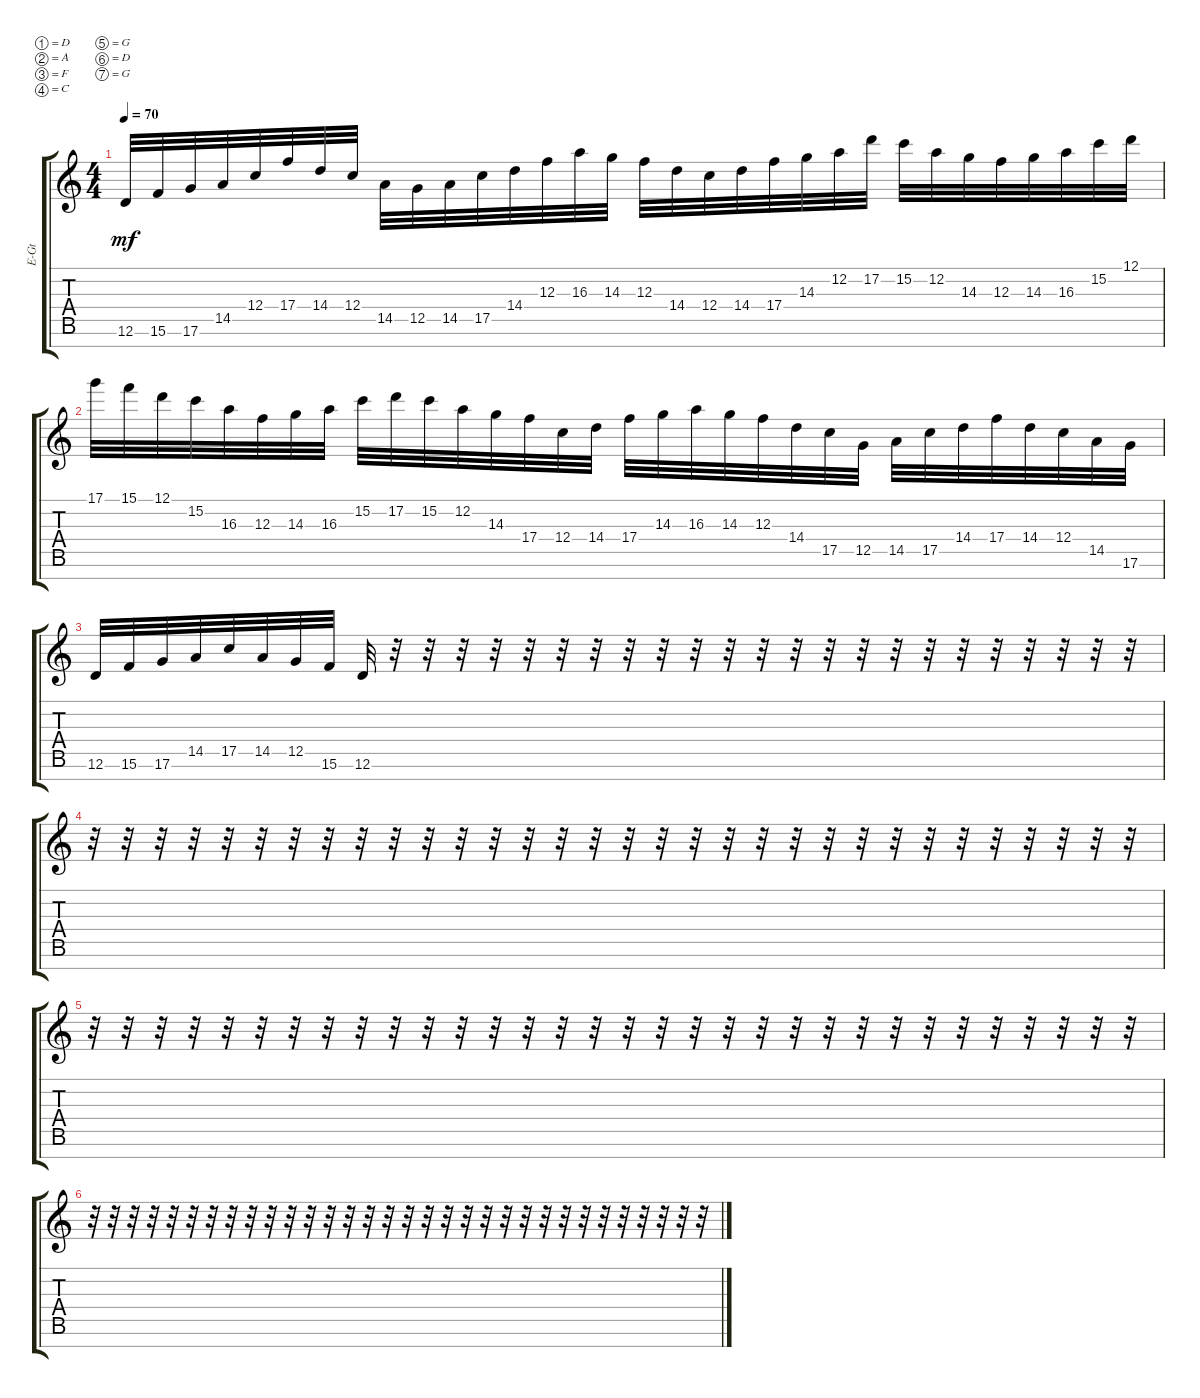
\defaultSystemsLayout 4
\bracketExtendMode groupsimilarinstruments
\otherSystemsTrackNameOrientation horizontal
\track ("Electric Guitar" "E-Gt") {instrument overdrivenguitar}
\staff {score tabs}
\tuning (D4 A3 F3 C3 G2 D2 G1)
\ts (4 4)
\tempo 70
\clef g2
\ks c
12.6.32{dy mf instrument overdrivenguitar beam Up} 15.6.32{beam Up} 17.6.32{beam Up} 14.5.32{beam Up} 12.4.32{beam Up} 17.4.32{beam Up} 14.4.32{beam Up} 12.4.32{beam Up} 14.5.32{beam Down} 12.5.32{beam Down} 14.5.32{beam Down} 17.5.32{beam Down} 14.4.32{beam Down} 12.3.32{beam Down} 16.3.32{beam Down} 14.3.32{beam Down} 12.3.32{beam Down} 14.4.32{beam Down} 12.4.32{beam Down} 14.4.32{beam Down} 17.4.32{beam Down} 14.3.32{beam Down} 12.2.32{beam Down} 17.2.32{beam Down} 15.2.32{beam Down} 12.2.32{beam Down} 14.3.32{beam Down} 12.3.32{beam Down} 14.3.32{beam Down} 16.3.32{beam Down} 15.2.32{beam Down} 12.1.32{beam Down} |
17.1.32{beam Down} 15.1.32{beam Down} 12.1.32{beam Down} 15.2.32{beam Down} 16.3.32{beam Down} 12.3.32{beam Down} 14.3.32{beam Down} 16.3.32{beam Down} 15.2.32{beam Down} 17.2.32{beam Down} 15.2.32{beam Down} 12.2.32{beam Down} 14.3.32{beam Down} 17.4.32{beam Down} 12.4.32{beam Down} 14.4.32{beam Down} 17.4.32{beam Down} 14.3.32{beam Down} 16.3.32{beam Down} 14.3.32{beam Down} 12.3.32{beam Down} 14.4.32{beam Down} 17.5.32{beam Down} 12.5.32{beam Down} 14.5.32{beam Down} 17.5.32{beam Down} 14.4.32{beam Down} 17.4.32{beam Down} 14.4.32{beam Down} 12.4.32{beam Down} 14.5.32{beam Down} 17.6.32{beam Down} |
12.6.32{beam Up} 15.6.32{beam Up} 17.6.32{beam Up} 14.5.32{beam Up} 17.5.32{beam Up} 14.5.32{beam Up} 12.5.32{beam Up} 15.6.32{beam Up} 12.6.32{beam Up} r.32{beam Up} r.32{beam Up} r.32{beam Up} r.32{beam Up} r.32{beam Up} r.32{beam Up} r.32{beam Up} r.32{beam Up} r.32{beam Up} r.32{beam Up} r.32{beam Up} r.32{beam Up} r.32{beam Up} r.32{beam Up} r.32{beam Up} r.32{beam Up} r.32{beam Up} r.32{beam Up} r.32{beam Up} r.32{beam Up} r.32{beam Up} r.32{beam Up} r.32{beam Up} |
r.32{beam Down} r.32{beam Down} r.32{beam Down} r.32{beam Down} r.32{beam Down} r.32{beam Down} r.32{beam Down} r.32{beam Down} r.32{beam Down} r.32{beam Down} r.32{beam Down} r.32{beam Down} r.32{beam Down} r.32{beam Down} r.32{beam Down} r.32{beam Down} r.32{beam Down} r.32{beam Down} r.32{beam Down} r.32{beam Down} r.32{beam Down} r.32{beam Down} r.32{beam Down} r.32{beam Down} r.32{beam Down} r.32{beam Down} r.32{beam Down} r.32{beam Down} r.32{beam Down} r.32{beam Down} r.32{beam Down} r.32{beam Down} |
r.32{beam Down} r.32{beam Down} r.32{beam Down} r.32{beam Down} r.32{beam Down} r.32{beam Down} r.32{beam Down} r.32{beam Down} r.32{beam Down} r.32{beam Down} r.32{beam Down} r.32{beam Down} r.32{beam Down} r.32{beam Down} r.32{beam Down} r.32{beam Down} r.32{beam Down} r.32{beam Down} r.32{beam Down} r.32{beam Down} r.32{beam Down} r.32{beam Down} r.32{beam Down} r.32{beam Down} r.32{beam Down} r.32{beam Down} r.32{beam Down} r.32{beam Down} r.32{beam Down} r.32{beam Down} r.32{beam Down} r.32{beam Down} |
r.32{beam Down} r.32{beam Down} r.32{beam Down} r.32{beam Down} r.32{beam Down} r.32{beam Down} r.32{beam Down} r.32{beam Down} r.32{beam Down} r.32{beam Down} r.32{beam Down} r.32{beam Down} r.32{beam Down} r.32{beam Down} r.32{beam Down} r.32{beam Down} r.32{beam Down} r.32{beam Down} r.32{beam Down} r.32{beam Down} r.32{beam Down} r.32{beam Down} r.32{beam Down} r.32{beam Down} r.32{beam Down} r.32{beam Down} r.32{beam Down} r.32{beam Down} r.32{beam Down} r.32{beam Down} r.32{beam Down} r.32{beam Down}
